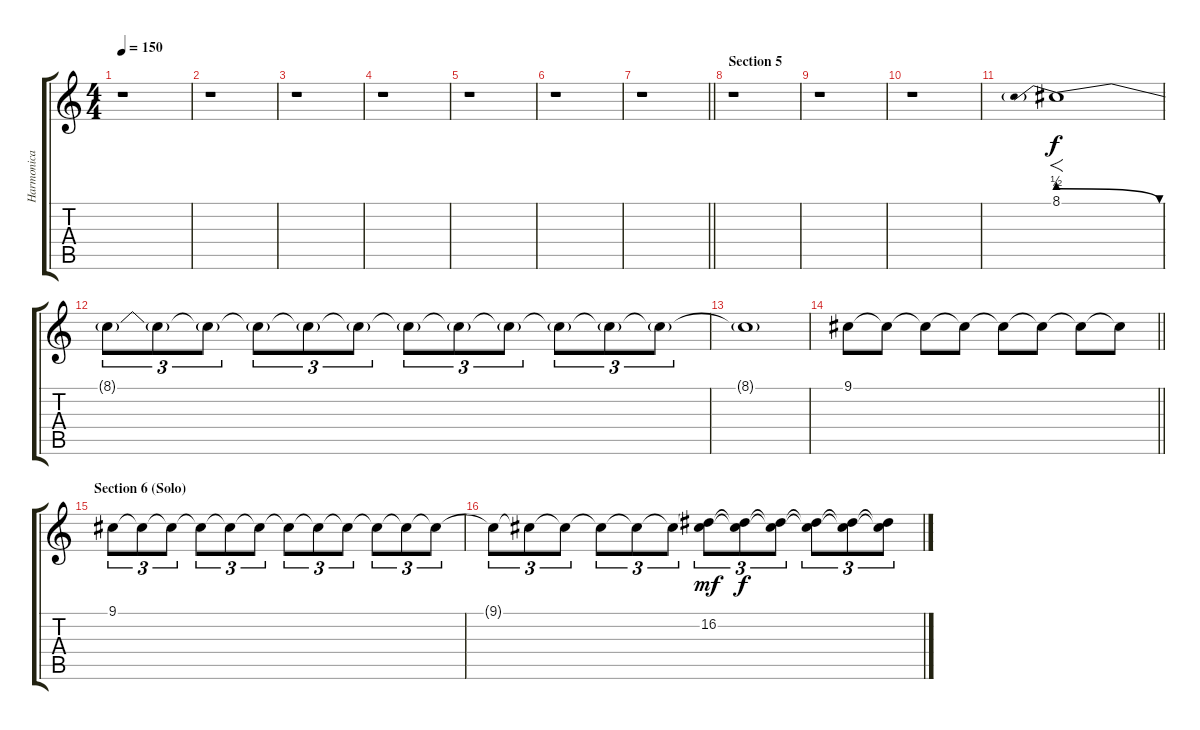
\track ("Harmonica" "Harmonica") {instrument harmonica}
\staff {score tabs}
\tuning (E4 B3 G3 D3 A2 E2) {hide}
\ts (4 4)
\tempo 150
\clef g2
\ks c
r.1{dy f} |
r.1 |
r.1 |
r.1 |
r.1 |
r.1 |
\barLineRight lightlight
r.1 |
\section ("" "Section 5")
r.1 |
r.1 |
r.1 |
8.1{be (prebendrelease 0 2 60 0)}.1{f} |
8.1{t}.8{tu (3 2) volume 11} 8.1{t}.8{tu (3 2) volume 8} 8.1{t}.8{tu (3 2) volume 11} 8.1{t}.8{tu (3 2) volume 8} 8.1{t}.8{tu (3 2) volume 11} 8.1{t}.8{tu (3 2) volume 8} 8.1{t}.8{tu (3 2) volume 11} 8.1{t}.8{tu (3 2) volume 8} 8.1{t}.8{tu (3 2) volume 11} 8.1{t}.8{tu (3 2) volume 8} 8.1{t}.8{tu (3 2) volume 11} 8.1{t}.8{tu (3 2) volume 8} |
8.1{t}.1{volume 4} |
\barLineRight lightlight
9.1.8{volume 9} 9.1{t}.8 9.1{t}.8{volume 11} 9.1{t}.8{volume 8} 9.1{t}.8{volume 11} 9.1{t}.8{volume 9} 9.1{t}.8{volume 11} 9.1{t}.8{volume 7} |
\section ("" "Section 6 (Solo)")
9.1.8{tu (3 2) volume 11} 9.1{t}.8{tu (3 2) volume 8} 9.1{t}.8{tu (3 2) volume 11} 9.1{t}.8{tu (3 2) volume 8} 9.1{t}.8{tu (3 2) volume 11} 9.1{t}.8{tu (3 2) volume 8} 9.1{t}.8{tu (3 2) volume 11} 9.1{t}.8{tu (3 2) volume 8} 9.1{t}.8{tu (3 2) volume 11} 9.1{t}.8{tu (3 2) volume 8} 9.1{t}.8{tu (3 2) volume 11} 9.1{t}.8{tu (3 2) volume 8} |
9.1{t}.8{tu (3 2) volume 11} 9.1{t}.8{tu (3 2) volume 8} 9.1{t}.8{tu (3 2) volume 11} 9.1{t}.8{tu (3 2) volume 8} 9.1{t}.8{tu (3 2) volume 11} 9.1{t}.8{tu (3 2) volume 8} (9.1{t} 16.2).8{tu (3 2) dy mf volume 11} (9.1{t} 16.2{t}).8{tu (3 2) dy f volume 8} (9.1{t} 16.2{t}).8{tu (3 2) volume 8} (9.1{t} 16.2{t}).8{tu (3 2)} (9.1{t} 16.2{t}).8{tu (3 2)} (9.1{t} 16.2{t}).8{tu (3 2)}
